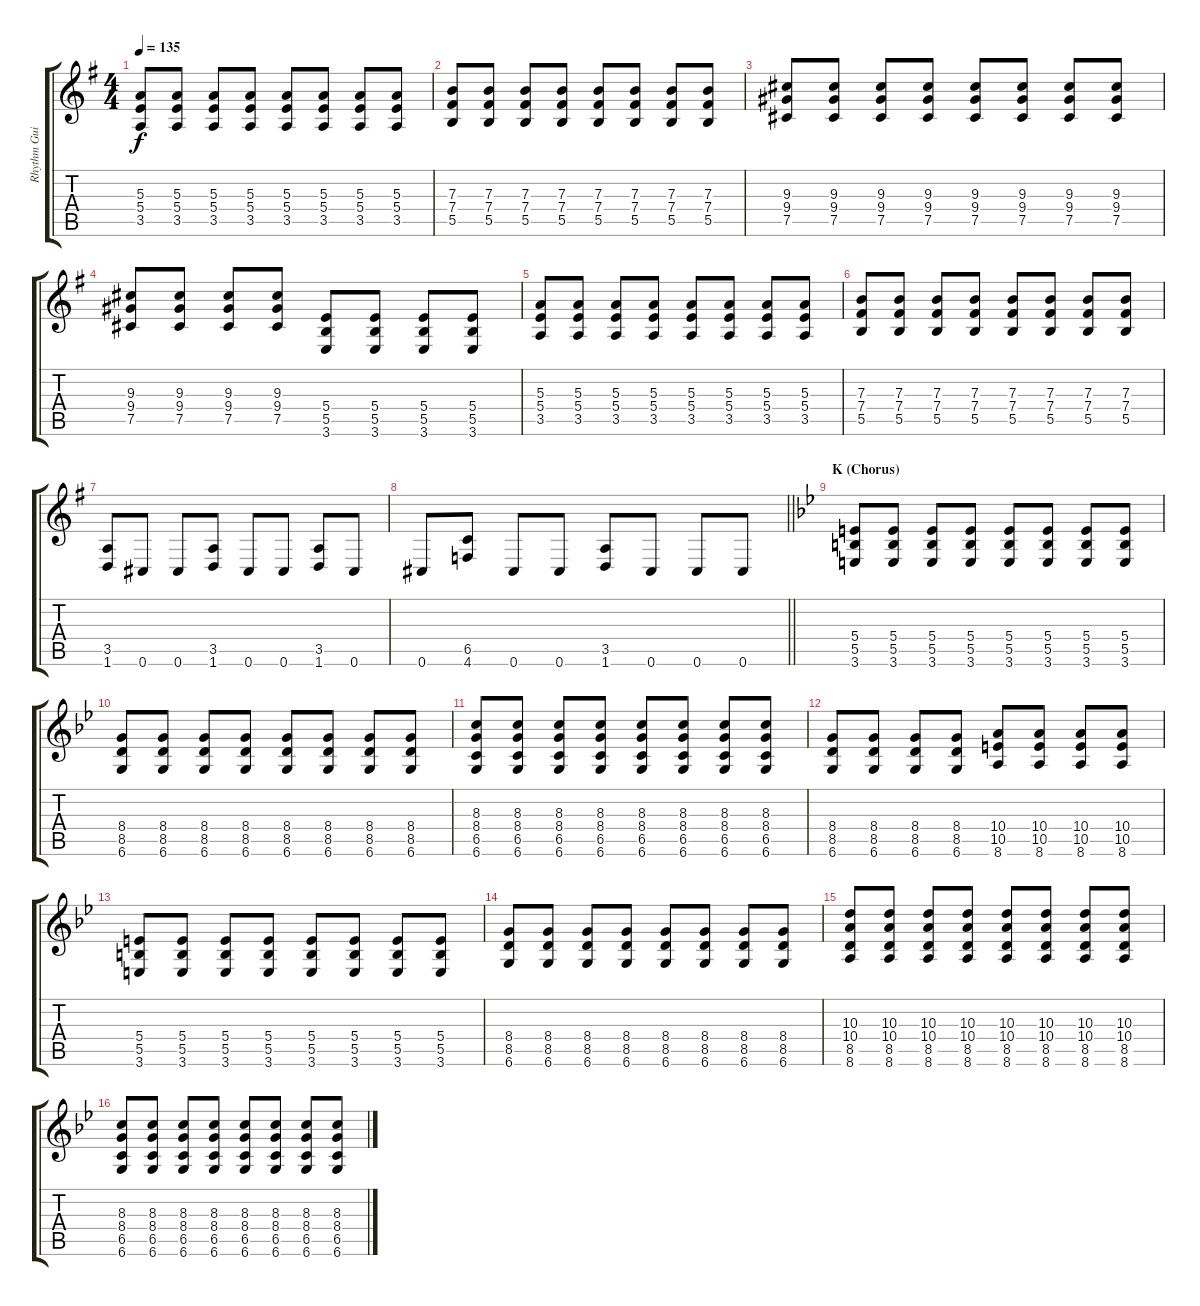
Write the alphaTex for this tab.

\track ("Rhythm Guitar (Christofer Johnsson)" "Rhythm Gui") {instrument distortionguitar}
\staff {score tabs}
\tuning (Db4 Ab3 E3 B2 Gb2 Db2) {hide}
\ts (4 4)
\tempo 135
\clef g2
\ks eminor
(5.3 5.4 3.5).8{dy f} (5.3 5.4 3.5).8 (5.3 5.4 3.5).8 (5.3 5.4 3.5).8 (5.3 5.4 3.5).8 (5.3 5.4 3.5).8 (5.3 5.4 3.5).8 (5.3 5.4 3.5).8 |
(7.3 7.4 5.5).8 (7.3 7.4 5.5).8 (7.3 7.4 5.5).8 (7.3 7.4 5.5).8 (7.3 7.4 5.5).8 (7.3 7.4 5.5).8 (7.3 7.4 5.5).8 (7.3 7.4 5.5).8 |
(9.3 9.4 7.5).8 (9.3 9.4 7.5).8 (9.3 9.4 7.5).8 (9.3 9.4 7.5).8 (9.3 9.4 7.5).8 (9.3 9.4 7.5).8 (9.3 9.4 7.5).8 (9.3 9.4 7.5).8 |
(9.3 9.4 7.5).8 (9.3 9.4 7.5).8 (9.3 9.4 7.5).8 (9.3 9.4 7.5).8 (5.4 5.5 3.6).8 (5.4 5.5 3.6).8 (5.4 5.5 3.6).8 (5.4 5.5 3.6).8 |
(5.3 5.4 3.5).8 (5.3 5.4 3.5).8 (5.3 5.4 3.5).8 (5.3 5.4 3.5).8 (5.3 5.4 3.5).8 (5.3 5.4 3.5).8 (5.3 5.4 3.5).8 (5.3 5.4 3.5).8 |
(7.3 7.4 5.5).8 (7.3 7.4 5.5).8 (7.3 7.4 5.5).8 (7.3 7.4 5.5).8 (7.3 7.4 5.5).8 (7.3 7.4 5.5).8 (7.3 7.4 5.5).8 (7.3 7.4 5.5).8 |
(3.5 1.6).8 0.6.8 0.6.8 (3.5 1.6).8 0.6.8 0.6.8 (3.5 1.6).8 0.6.8 |
\barLineRight lightlight
0.6.8 (6.5 4.6).8 0.6.8 0.6.8 (3.5 1.6).8 0.6.8 0.6.8 0.6.8 |
\section ("" "K (Chorus)")
\ks gminor
(5.4 5.5 3.6).8 (5.4 5.5 3.6).8 (5.4 5.5 3.6).8 (5.4 5.5 3.6).8 (5.4 5.5 3.6).8 (5.4 5.5 3.6).8 (5.4 5.5 3.6).8 (5.4 5.5 3.6).8 |
(8.4 8.5 6.6).8 (8.4 8.5 6.6).8 (8.4 8.5 6.6).8 (8.4 8.5 6.6).8 (8.4 8.5 6.6).8 (8.4 8.5 6.6).8 (8.4 8.5 6.6).8 (8.4 8.5 6.6).8 |
(8.3 8.4 6.5 6.6).8 (8.3 8.4 6.5 6.6).8 (8.3 8.4 6.5 6.6).8 (8.3 8.4 6.5 6.6).8 (8.3 8.4 6.5 6.6).8 (8.3 8.4 6.5 6.6).8 (8.3 8.4 6.5 6.6).8 (8.3 8.4 6.5 6.6).8 |
(8.4 8.5 6.6).8 (8.4 8.5 6.6).8 (8.4 8.5 6.6).8 (8.4 8.5 6.6).8 (10.4 10.5 8.6).8 (10.4 10.5 8.6).8 (10.4 10.5 8.6).8 (10.4 10.5 8.6).8 |
(5.4 5.5 3.6).8 (5.4 5.5 3.6).8 (5.4 5.5 3.6).8 (5.4 5.5 3.6).8 (5.4 5.5 3.6).8 (5.4 5.5 3.6).8 (5.4 5.5 3.6).8 (5.4 5.5 3.6).8 |
(8.4 8.5 6.6).8 (8.4 8.5 6.6).8 (8.4 8.5 6.6).8 (8.4 8.5 6.6).8 (8.4 8.5 6.6).8 (8.4 8.5 6.6).8 (8.4 8.5 6.6).8 (8.4 8.5 6.6).8 |
(10.3 10.4 8.5 8.6).8 (10.3 10.4 8.5 8.6).8 (10.3 10.4 8.5 8.6).8 (10.3 10.4 8.5 8.6).8 (10.3 10.4 8.5 8.6).8 (10.3 10.4 8.5 8.6).8 (10.3 10.4 8.5 8.6).8 (10.3 10.4 8.5 8.6).8 |
(8.3 8.4 6.5 6.6).8 (8.3 8.4 6.5 6.6).8 (8.3 8.4 6.5 6.6).8 (8.3 8.4 6.5 6.6).8 (8.3 8.4 6.5 6.6).8 (8.3 8.4 6.5 6.6).8 (8.3 8.4 6.5 6.6).8 (8.3 8.4 6.5 6.6).8
